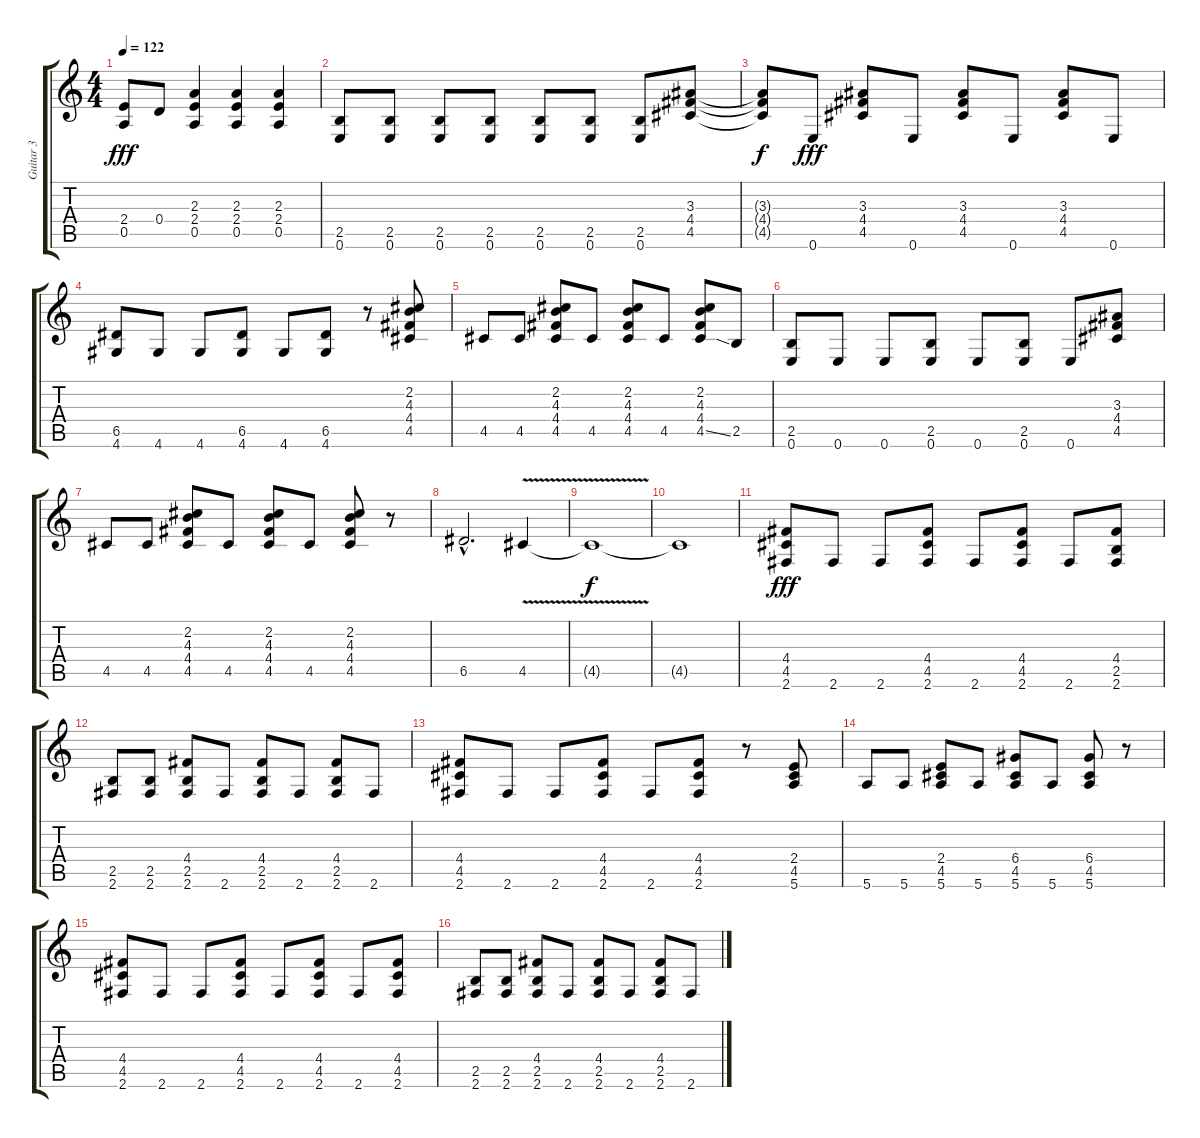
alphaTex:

\track ("Guitar 3" "Guitar 3") {instrument overdrivenguitar}
\staff {score tabs}
\tuning (E4 B3 G3 D3 A2 E2) {hide}
\ts (4 4)
\tempo 122
\clef g2
\ks c
(2.4 0.5).8{dy fff} 0.4.8 (2.3 2.4 0.5).4 (2.3 2.4 0.5).4 (2.3 2.4 0.5).4 |
(2.5 0.6).8 (2.5 0.6).8 (2.5 0.6).8 (2.5 0.6).8 (2.5 0.6).8 (2.5 0.6).8 (2.5 0.6).8 (3.3 4.4 4.5).8 |
(3.3{t} 4.4{t} 4.5{t}).8{dy f} 0.6.8{dy fff} (3.3 4.4 4.5).8 0.6.8 (3.3 4.4 4.5).8 0.6.8 (3.3 4.4 4.5).8 0.6.8 |
(6.5 4.6).8 4.6.8 4.6.8 (6.5 4.6).8 4.6.8 (6.5 4.6).8 r.8 (2.2 4.3 4.4 4.5).8 |
4.5.8 4.5.8 (2.2 4.3 4.4 4.5).8 4.5.8 (2.2 4.3 4.4 4.5).8 4.5.8 (2.2 4.3 4.4 4.5{ss}).8 2.5.8 |
(2.5 0.6).8 0.6.8 0.6.8 (2.5 0.6).8 0.6.8 (2.5 0.6).8 0.6.8 (3.3 4.4 4.5).8 |
4.5.8 4.5.8 (2.2 4.3 4.4 4.5).8 4.5.8 (2.2 4.3 4.4 4.5).8 4.5.8 (2.2 4.3 4.4 4.5).8 r.8 |
6.5{hac}.2{d} 4.5{v}.4 |
4.5{t}.1{dy f} |
4.5{t}.1 |
(4.4 4.5 2.6).8{dy fff} 2.6.8 2.6.8 (4.4 4.5 2.6).8 2.6.8 (4.4 4.5 2.6).8 2.6.8 (4.4 2.5 2.6).8 |
(2.5 2.6).8 (2.5 2.6).8 (4.4 2.5 2.6).8 2.6.8 (4.4 2.5 2.6).8 2.6.8 (4.4 2.5 2.6).8 2.6.8 |
(4.4 4.5 2.6).8 2.6.8 2.6.8 (4.4 4.5 2.6).8 2.6.8 (4.4 4.5 2.6).8 r.8 (2.4 4.5 5.6).8 |
5.6.8 5.6.8 (2.4 4.5 5.6).8 5.6.8 (6.4 4.5 5.6).8 5.6.8 (6.4 4.5 5.6).8 r.8 |
(4.4 4.5 2.6).8 2.6.8 2.6.8 (4.4 4.5 2.6).8 2.6.8 (4.4 4.5 2.6).8 2.6.8 (4.4 4.5 2.6).8 |
(2.5 2.6).8 (2.5 2.6).8 (4.4 2.5 2.6).8 2.6.8 (4.4 2.5 2.6).8 2.6.8 (4.4 2.5 2.6).8 2.6.8
